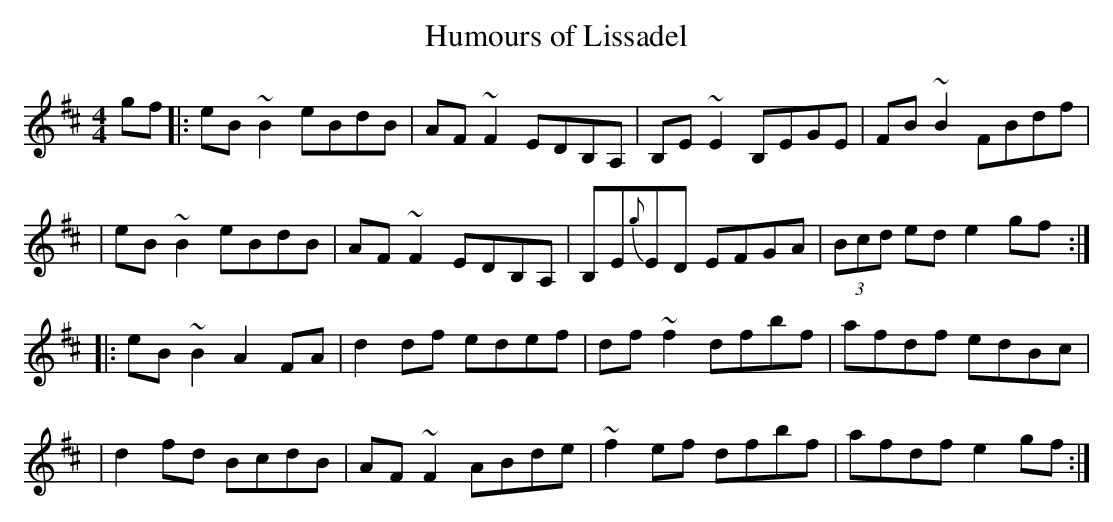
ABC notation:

X:1
T:Humours of Lissadel
M:4/4
L:1/8
K:EDor
gf \
|: eB~B2 eBdB | AF~F2 EDB,A, | B,E~E2 B,EGE | FB~B2 FBdf |
| eB~B2 eBdB | AF~F2 EDB,A, | B,E{g}ED EFGA | (3Bcd ed e2gf :|
|: eB~B2 A2FA | d2 df edef | df~f2 dfbf | afdf edBc  |
| d2 fd BcdB | AF~F2 ABde | ~f2ef dfbf | afdf e2gf:|
